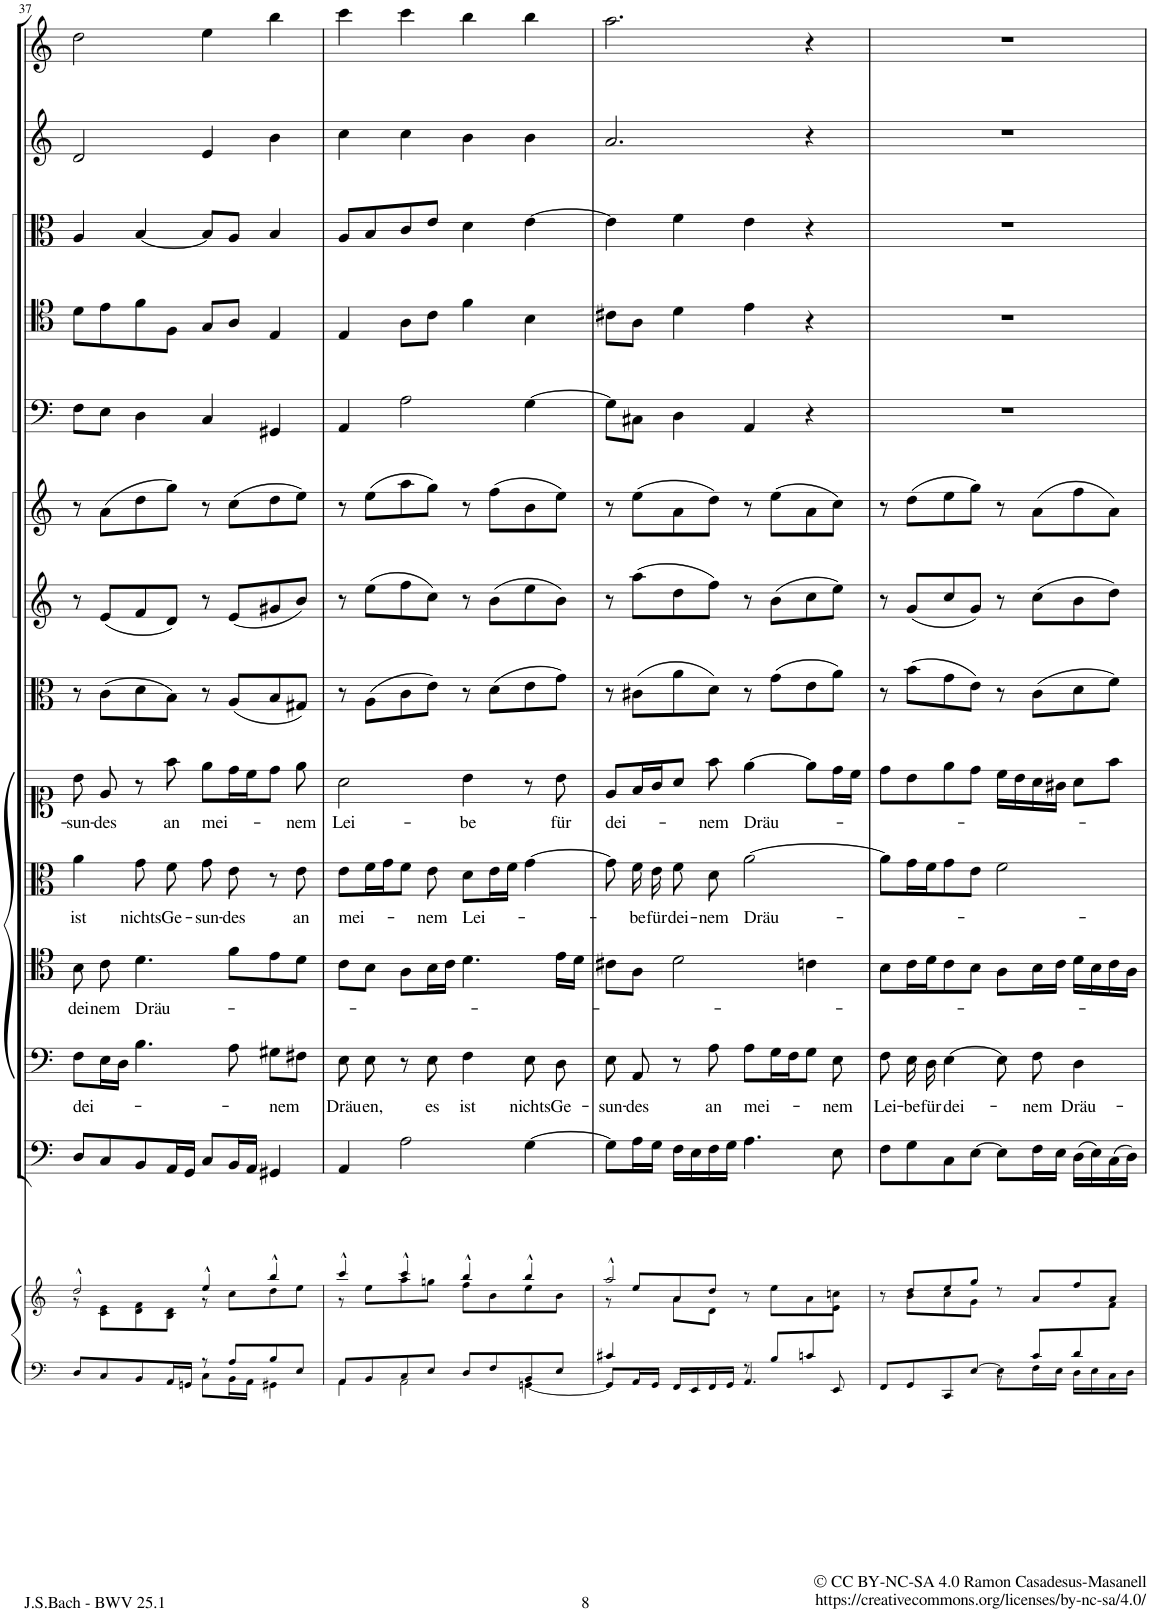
**kern	**kern	**kern	**kern	**text	**kern	**text	**kern	**text	**kern	**text	**kern	**kern	**kern	**kern	**kern	**kern	**kern	**kern
*part14	*part14	*part13	*part12	*part12	*part11	*part11	*part10	*part10	*part9	*part9	*part8	*part7	*part6	*part5	*part4	*part3	*part2	*part1
*staff15	*staff14	*staff13	*staff12	*staff12	*staff11	*staff11	*staff10	*staff10	*staff9	*staff9	*staff8	*staff7	*staff6	*staff5	*staff4	*staff3	*staff2	*staff1
*I"Piano reduction	*	*I"Continuo	*I"Basso	*	*I"Tenore	*	*I"Alto	*	*I"Soprano	*	*I"Viola	*I"Oboe II. Violino II.	*I"Oboe I. Violino I.	*I"Trombone III	*I"Trombone II	*I"Trombone I	*I"Cornetto	*I"Fauto I. II. III.
*I'Pno	*	*	*	*	*	*	*	*	*	*	*	*	*I'Ob	*I'Trb	*I'Trb	*I'Trb	*	*
!!LO:PB:g=z
*clefF4	*clefG2	*clefF4	*clefF4	*	*clefC4	*	*clefC3	*	*clefC1	*	*clefC3	*clefG2	*clefG2	*clefF4	*clefC4	*clefC3	*clefG2	*clefG2
*	*	*	*	*	*	*	*	*	*	*	*	*	*	*	*Trd7c12	*Trd7c12	*Trd1c2	*
*k[]	*k[]	*k[]	*k[]	*	*k[]	*	*k[]	*	*k[]	*	*k[]	*k[]	*k[]	*k[]	*k[]	*k[]	*k[]	*k[]
*M4/4	*M4/4	*M4/4	*M4/4	*	*M4/4	*	*M4/4	*	*M4/4	*	*M4/4	*M4/4	*M4/4	*M4/4	*M4/4	*M4/4	*M4/4	*M4/4
*met(c)	*met(c)	*met(c)	*met(c)	*	*met(c)	*	*met(c)	*	*met(c)	*	*met(c)	*met(c)	*met(c)	*met(c)	*met(c)	*met(c)	*met(c)	*met(c)
=37	=37	=37	=37	=37	=37	=37	=37	=37	=37	=37	=37	=37	=37	=37	=37	=37	=37	=37
*^	*^	*	*	*	*	*	*	*	*	*	*	*	*	*	*	*	*	*
!	!	!	!	!	!	!LO:LY:b	!	!LO:LY:b	!	!LO:LY:b	!	!LO:LY:b	!	!	!	!	!	!	!	!
8D/L	2ryy	2dd^^/	8r	8D/L	8F\L	dei-	8B\	dei-	4a\	ist	8b\	sun-	8r	8r	8r	8F\L	8d\L	4A/	2d/	2dd\
!	!	!	!	!	!	!	!	!LO:LY:b	!	!	!	!LO:LY:b	!	!	!	!	!	!	!	!
8C/	.	.	8c\ 8e\L	8C/	16E\L	.	8c\	nem	.	.	8e/	-des	(8c\L	(8e/L	(8a\L	8E\J	8e\	.	.	.
.	.	.	.	.	16D\JJ	.	.	.	.	.	.	.	.	.	.	.	.	.	.	.
!	!	!	!	!	!	!	!	!LO:LY:b	!	!LO:LY:b	!	!	!	!	!	!	!	!	!	!
8BB/	.	.	8d\ 8f\	8BB/	4.B\	.	4.d\	Dräu-	8g\	nichts	8r	.	8d\	8f/	8dd\	4D\	8f\	[4B/	.	.
!	!	!	!	!	!	!	!	!	!	!LO:LY:b	!	!LO:LY:b	!	!	!	!	!	!	!	!
16AA/L	.	.	8B\ 8d\J	16AA/L	.	.	.	.	8f\	Ge-	8ff\	an	8B\J)	8d/J)	8gg\J)	.	8F\J	.	.	.
16GGn/JJ	.	.	.	16GG/JJ	.	.	.	.	.	.	.	.	.	.	.	.	.	.	.	.
!	!	!	!	!	!	!	!	!	!	!LO:LY:b	!	!LO:LY:b	!	!	!	!	!	!	!	!
8r	8C\L	4ee^^/	8r	8C/L	.	.	.	.	8g\	sun-	8ee\L	mei-	8r	8r	8r	4C/	8G/L	8B/L]	4e/	4ee\
!	!	!	!	!	!	!	!	!	!	!LO:LY:b	!	!	!	!	!	!	!	!	!	!
8A/L	16BB\L	.	8cc\L	16BB/L	8A\	.	8f\L	.	8e\	-des	16dd\L	.	(8A/L	(8e/L	(8cc\L	.	8A/J	8A/J	.	.
.	16AA\JJ	.	.	16AA/JJ	.	.	.	.	.	.	16cc\J	.	.	.	.	.	.	.	.	.
!	!	!	!	!	!	!LO:LY:b	!	!	!	!	!	!	!	!	!	!	!	!	!	!
8B/	4GG#X\	4bb^^/	8dd\	4GG#X/	8G#X\L	-nem	8e\	.	8r	.	8dd\J	.	8B/	8g#X/	8dd\	4GG#X/	4E/	4B/	4b\	4bb\
!	!	!	!	!	!	!	!	!	!	!LO:LY:b	!	!LO:LY:b	!	!	!	!	!	!	!	!
8E/J	.	.	8ee\J	.	8F#X\J	.	8d\J	.	8e\	an	8ee\	-nem	8G#X/J)	8b/J)	8ee\J)	.	.	.	.	.
=38	=38	=38	=38	=38	=38	=38	=38	=38	=38	=38	=38	=38	=38	=38	=38	=38	=38	=38	=38	=38
!	!	!	!	!	!	!LO:LY:b	!	!	!	!LO:LY:b	!	!LO:LY:b	!	!	!	!	!	!	!	!
8AA/L	4AA\	4ccc^^/	8r	4AA/	8E\	Dräu-	8c\L	.	8e\L	mei-	2a\	Lei-	8r	8r	8r	4AA/	4E/	8A/L	4cc\	4ccc\
!	!	!	!	!	!	!LO:LY:b	!	!	!	!	!	!	!	!	!	!	!	!	!	!
8BB/	.	.	8ee\L	.	8E\	-en,	8B\J	.	16f\L	.	.	.	(8A\L	(8ee\L	(8ee\L	.	.	8B/	.	.
.	.	.	.	.	.	.	.	.	16g\J	.	.	.	.	.	.	.	.	.	.	.
8C/	2AA\	4ccc^^/	8aa\	2A\	8r	.	8A\L	.	8f\J	.	.	.	8c\	8ff\	8aa\	2A\	8A\L	8c/	4cc\	4ccc\
!	!	!	!	!	!	!LO:LY:b	!	!	!	!LO:LY:b	!	!	!	!	!	!	!	!	!	!
8E/J	.	.	8ggn\J	.	8E\	es	16B\L	.	8e\	-nem	.	.	8e\J)	8cc\J)	8gg\J)	.	8c\J	8e/J	.	.
.	.	.	.	.	.	.	16c\JJ	.	.	.	.	.	.	.	.	.	.	.	.	.
!	!	!	!	!	!	!LO:LY:b	!	!	!	!LO:LY:b	!	!LO:LY:b	!	!	!	!	!	!	!	!
8D/L	.	4bb^^/	8ff\L	.	4F\	ist	4.d\	.	8d\L	Lei-	4b\	be	8r	8r	8r	.	4f\	4d\	4b\	4bb\
8F/	.	.	8b\	.	.	.	.	.	16e\L	.	.	.	(8d\L	(8b\L	(8ff\L	.	.	.	.	.
.	.	.	.	.	.	.	.	.	16f\JJ	.	.	.	.	.	.	.	.	.	.	.
!	!	!	!	!	!	!LO:LY:b	!	!	!	!	!	!	!	!	!	!	!	!	!	!
8BB/	[<4GGn\	4bb^^/	8ee\	[4G\	8E\	nichts	.	.	[4g\	.	8r	.	8e\	8ee\	8b\	[4G\	4B\	[4e\	4b\	4bb\
!	!	!	!	!	!	!LO:LY:b	!	!	!	!	!	!LO:LY:b	!	!	!	!	!	!	!	!
8E/J	.	.	8b\J	.	8D\	Ge-	16e\LL	.	.	.	8b\	für	8g\J)	8b\J)	8ee\J)	.	.	.	.	.
.	.	.	.	.	.	.	16d\JJ	.	.	.	.	.	.	.	.	.	.	.	.	.
=39	=39	=39	=39	=39	=39	=39	=39	=39	=39	=39	=39	=39	=39	=39	=39	=39	=39	=39	=39	=39
*	*	*	*^	*	*	*	*	*	*	*	*	*	*	*	*	*	*	*	*	*
!	!	!	!	!	!	!	!LO:LY:b	!	!	!	!	!	!LO:LY:b	!	!	!	!	!	!	!	!
4c#X/	8GG/L]	2aa^^/	8r	4ryy	8G\L]	8E\	sun-	8c#X\L	.	8g\]	.	8e/L	dei-	8r	8r	8r	8G\L]	8c#X\L	4e\]	2.a/	2.aa\
!	!	!	!	!	!	!	!LO:LY:b	!	!	!	!LO:LY:b	!	!	!	!	!	!	!	!	!	!
.	16AA/L	.	8ee/L	.	16A\L	8AA/	des	8A\J	.	16f\	-be	16f/L	.	(8c#X\L	(8aa\L	(8ee\L	8C#X\J	8A\J	.	.	.
!	!	!	!	!	!	!	!	!	!	!	!LO:LY:b	!	!	!	!	!	!	!	!	!	!
.	16GG/JJ	.	.	.	16G\JJ	.	.	.	.	16e\	für	16g/J	.	.	.	.	.	.	.	.	.
!	!	!	!	!	!	!	!	!	!	!	!LO:LY:b	!	!	!	!	!	!	!	!	!	!
4ryy	16FF/LL	.	8a/	8a\L	16F\LL	8r	.	2d\	.	8f\	dei-	8a/J	.	8a\	8dd\	8a\	4D\	4d\	4f\	.	.
.	16EE/	.	.	.	16E\	.	.	.	.	.	.	.	.	.	.	.	.	.	.	.	.
!	!	!	!	!	!	!	!LO:LY:b	!	!	!	!LO:LY:b	!	!LO:LY:b	!	!	!	!	!	!	!	!
.	16FF/	.	8dd/J	8d\J	16F\	8A\	an	.	.	8d\	nem	8ff\	-nem	8d\J)	8ff\J)	8dd\J)	.	.	.	.	.
.	16GG/JJ	.	.	.	16G\JJ	.	.	.	.	.	.	.	.	.	.	.	.	.	.	.	.
!	!	!	!	!	!	!	!LO:LY:b	!	!	!	!LO:LY:b	!	!LO:LY:b	!	!	!	!	!	!	!	!
8r	4.AA/	8r	8ryy	4.ryy	4.A\	8A\L	mei-	.	.	[2a\	Dräu-	[4ee\	Dräu-	8r	8r	8r	4AA/	4e\	4e\	.	.
8B/L	.	8ee\L	4.ryy	.	.	16G\L	.	.	.	.	.	.	.	(8g\L	(8b\L	(8ee\L	.	.	.	.	.
.	.	.	.	.	.	16F\J	.	.	.	.	.	.	.	.	.	.	.	.	.	.	.
8cn/	.	8a\	.	.	.	8G\J	.	4cn\	.	.	.	8ee\L]	.	8e\	8cc\	8a\	4r	4r	4r	4r	4r
!	!	!	!	!	!	!	!LO:LY:b	!	!	!	!	!	!	!	!	!	!	!	!	!	!
8ryy	8EE/	8ccn\J	.	8e\J	8E\	8E\	-nem	.	.	.	.	16dd\L	.	8a\J)	8ee\J)	8cc\J)	.	.	.	.	.
.	.	.	.	.	.	.	.	.	.	.	.	16cc\JJ	.	.	.	.	.	.	.	.	.
*	*	*	*v	*v	*	*	*	*	*	*	*	*	*	*	*	*	*	*	*	*	*
=40	=40	=40	=40	=40	=40	=40	=40	=40	=40	=40	=40	=40	=40	=40	=40	=40	=40	=40	=40	=40
!	!	!	!	!	!	!LO:LY:b	!	!	!	!	!	!	!	!	!	!	!	!	!	!
8ryy	8FF/L	8r	8ryy	8F\L	8F\	Lei-	8B\L	.	8a\L]	.	8dd\L	.	8r	8r	8r	1r	1r	1r	1r	1r
!	!	!	!	!	!	!LO:LY:b	!	!	!	!	!	!	!	!	!	!	!	!	!	!
.	8GG/	8dd/L	8b\L	8G\	16E\	be	16c\L	.	16g\L	.	8b\	.	(8b\L	(8g/L	(8dd\L	.	.	.	.	.
!	!	!	!	!	!	!LO:LY:b	!	!	!	!	!	!	!	!	!	!	!	!	!	!
.	.	.	.	.	16D\	für	16d\J	.	16f\J	.	.	.	.	.	.	.	.	.	.	.
!	!	!	!	!	!	!LO:LY:b	!	!	!	!	!	!	!	!	!	!	!	!	!	!
.	8CC/	8ee/	8cc\	8C\	[4E\	dei-	8c\	.	8g\	.	8ee\	.	8g\	8cc/	8ee\	.	.	.	.	.
.	[8E/J	8gg/J	8g\J	[8E\J	.	.	8B\J	.	8e\J	.	8dd\J	.	8e\J)	8g/J)	8gg\J)	.	.	.	.	.
.	8E\L]	8r	8r	8E\L]	8E\]	.	8A\L	.	2f\	.	16cc\LL	.	8r	8r	8r	.	.	.	.	.
.	.	.	.	.	.	.	.	.	.	.	16b\	.	.	.	.	.	.	.	.	.
!	!	!	!	!	!	!LO:LY:b	!	!	!	!	!	!	!	!	!	!	!	!	!	!
8c/L	16F\L	8a/L	4ryy	16F\L	8F\	-nem	16B\L	.	.	.	16a\	.	(8c\L	(8cc\L	(8a\L	.	.	.	.	.
.	16E\JJ	.	.	16E\JJ	.	.	16c\JJ	.	.	.	16g#X\JJ	.	.	.	.	.	.	.	.	.
!	!	!	!	!	!	!LO:LY:b	!	!	!	!	!	!	!	!	!	!	!	!	!	!
8d/	16D\LL	8ff/	.	(16D\LL	4D\	Dräu-	16d\LL	.	.	.	8a\L	.	8d\	8b\	8ff\	.	.	.	.	.
.	16E\	.	.	16E\)	.	.	16B\	.	.	.	.	.	.	.	.	.	.	.	.	.
8ryy	16C\	8a/J	8f\J	(16C\	.	.	16c\	.	.	.	8ff\J	.	8f\J)	8dd\J)	8a\J)	.	.	.	.	.
.	16D\JJ	.	.	16D\JJ)	.	.	16A\JJ	.	.	.	.	.	.	.	.	.	.	.	.	.
*v	*v	*	*	*	*	*	*	*	*	*	*	*	*	*	*	*	*	*	*	*
*	*v	*v	*	*	*	*	*	*	*	*	*	*	*	*	*	*	*	*	*
=	=	=	=	=	=	=	=	=	=	=	=	=	=	=	=	=	=	=
*-	*-	*-	*-	*-	*-	*-	*-	*-	*-	*-	*-	*-	*-	*-	*-	*-	*-	*-
